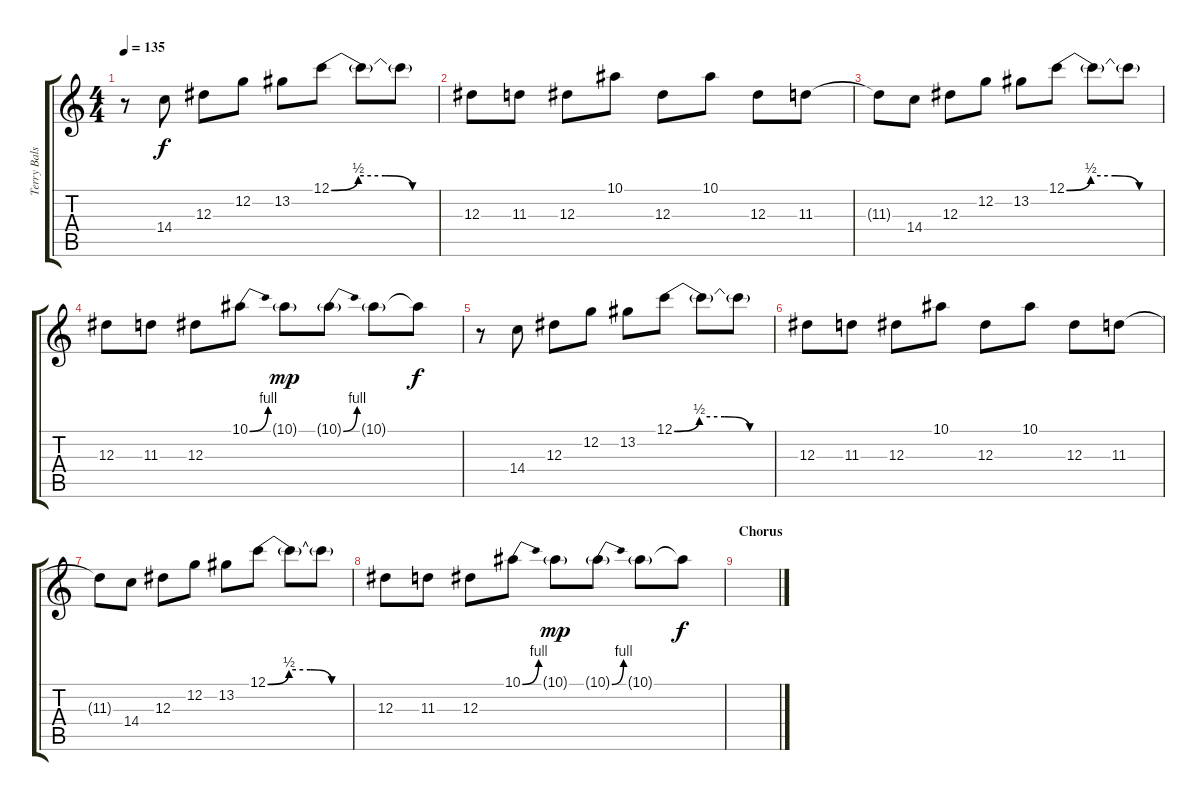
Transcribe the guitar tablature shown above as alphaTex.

\track ("Terry Balsamo (Guitar Echo)" "Terry Bals") {instrument distortionguitar}
\staff {score tabs}
\tuning (C4 G3 Eb3 Bb2 F2 C2) {hide}
\ts (4 4)
\tempo 135
\clef g2
\ks c
r.8{dy f} 14.4.8{instrument electricguitarjazz} 12.3.8 12.2.8 13.2.8 12.1{be (custom 0 0 15 2 30 2 45 0 60 0)}.8 12.1{t}.8 12.1{t}.8 |
12.3.8 11.3.8 12.3.8 10.1.8 12.3.8 10.1.8 12.3.8 11.3.8 |
11.3{t}.8 14.4.8 12.3.8 12.2.8 13.2.8 12.1{be (custom 0 0 15 2 30 2 45 0 60 0)}.8 12.1{t}.8 12.1{t}.8 |
12.3.8 11.3.8 12.3.8 10.1{be (bend 0 0 60 4)}.8 10.1{g}.8{dy mp} 10.1{be (bend 0 0 60 4) g}.8 10.1{g}.8 10.1{t}.8{dy f} |
r.8 14.4.8{instrument electricguitarjazz} 12.3.8 12.2.8 13.2.8 12.1{be (custom 0 0 15 2 30 2 45 0 60 0)}.8 12.1{t}.8 12.1{t}.8 |
12.3.8 11.3.8 12.3.8 10.1.8 12.3.8 10.1.8 12.3.8 11.3.8 |
11.3{t}.8 14.4.8 12.3.8 12.2.8 13.2.8 12.1{be (custom 0 0 15 2 30 2 45 0 60 0)}.8 12.1{t}.8 12.1{t}.8 |
12.3.8 11.3.8 12.3.8 10.1{be (bend 0 0 60 4)}.8 10.1{g}.8{dy mp} 10.1{be (bend 0 0 60 4) g}.8 10.1{g}.8 10.1{t}.8{dy f} |
\section ("" "Chorus")
